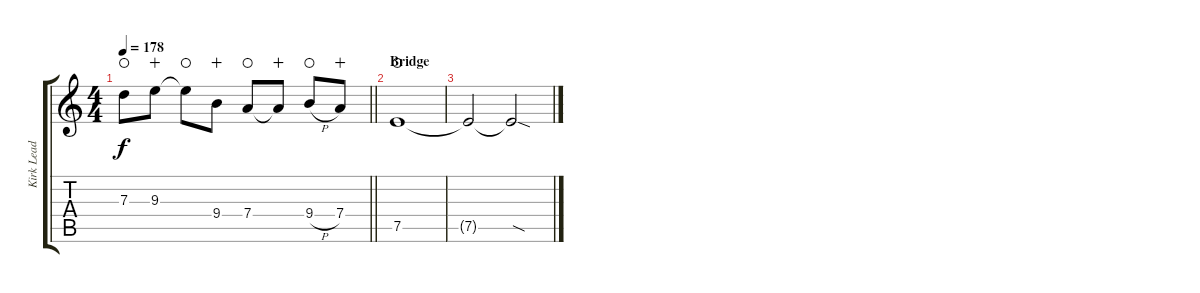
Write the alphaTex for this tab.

\track ("Kirk Lead" "Kirk Lead") {instrument distortionguitar}
\staff {score tabs}
\tuning (E4 B3 G3 D3 A2 E2) {hide}
\ts (4 4)
\tempo 178
\clef g2
\barLineRight lightlight
\ks c
7.3.8{dy f waho} 9.3.8{wahc} 9.3{t}.8{waho} 9.4.8{wahc} 7.4.8{waho} 7.4{t}.8{wahc} 9.4{h}.8{waho} 7.4.8{wahc} |
\section ("" "Bridge")
7.5.1{waho} |
7.5{t}.2 7.5{sod t}.2
